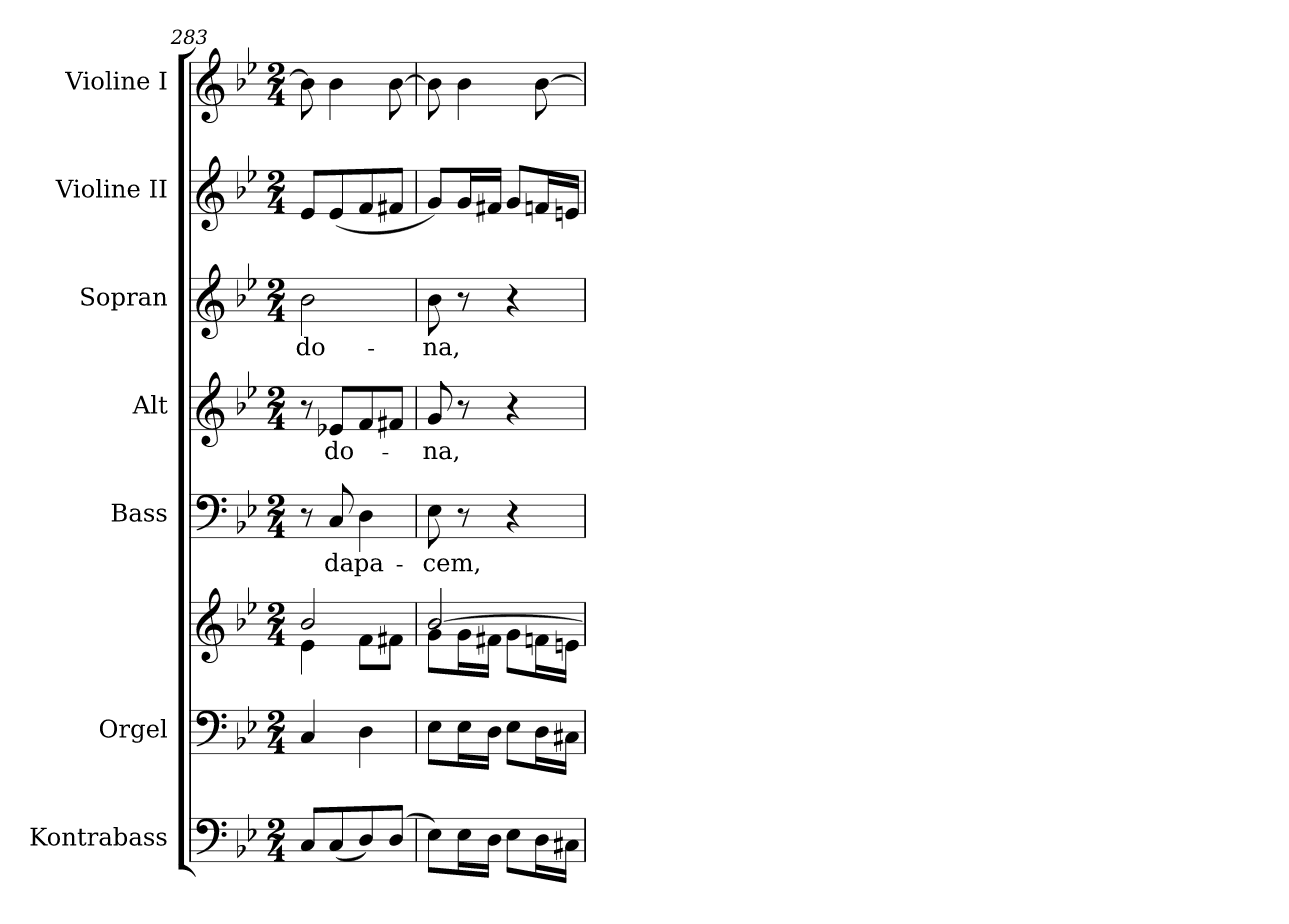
**kern	**kern	**kern	**kern	**text	**kern	**text	**kern	**text	**kern	**kern
*part7	*part6	*part6	*part5	*part5	*part4	*part4	*part3	*part3	*part2	*part1
*staff8	*staff7	*staff6	*staff5	*staff5	*staff4	*staff4	*staff3	*staff3	*staff2	*staff1
*I"Kontrabass	*I"Orgel	*	*I"Bass	*	*I"Alt	*	*I"Sopran	*	*I"Violine II	*I"Violine I
*I'Kb.	*I'Org.	*	*I'B	*	*I'A	*	*I'S	*	*I'Vl. II	*I'Vl. I
*clefF4	*clefF4	*clefG2	*clefF4	*	*clefG2	*	*clefG2	*	*clefG2	*clefG2
*ITrd7c12	*	*	*	*	*	*	*	*	*	*
*k[b-e-]	*k[b-e-]	*k[b-e-]	*k[b-e-]	*	*k[b-e-]	*	*k[b-e-]	*	*k[b-e-]	*k[b-e-]
*B-:	*B-:	*B-:	*B-:	*	*B-:	*	*B-:	*	*B-:	*B-:
*M2/4	*M2/4	*M2/4	*M2/4	*	*M2/4	*	*M2/4	*	*M2/4	*M2/4
=283	=283	=283	=283	=283	=283	=283	=283	=283	=283	=283
*	*	*^	*	*	*	*	*	*	*	*
!	!	!	!	!	!	!	!	!	!LO:LY:b	!	!
8CC/L	4C/	2b-/	4e-\	8r	.	8r	.	2b-\	do-	8e-/L	8b-\]
!	!	!	!	!	!LO:LY:b	!	!LO:LY:b	!	!	!	!
(<8CC/	.	.	.	8C/	da	8e-X/L	do-	.	.	(<8e-/	4b-\
!	!	!	!	!	!LO:LY:b	!	!	!	!	!	!
8DD/)	4D\	.	8f\L	4D\	pa-	8f/	.	.	.	8f/	.
(8DD/J	.	.	8f#X\J	.	.	8f#X/J	.	.	.	8f#X/J	[8b-\
=284	=284	=284	=284	=284	=284	=284	=284	=284	=284	=284	=284
!	!	!	!	!	!LO:LY:b	!	!LO:LY:b	!	!LO:LY:b	!	!
8EE-\L)	8E-\L	[>2b-/	8g\L	8E-\	-cem,	8g/	-na,	8b-\	-na,	8g/L)	8b-\]
16EE-\L	16E-\L	.	16g\L	8r	.	8r	.	8r	.	16g/L	4b-\
16DD\JJ	16D\JJ	.	16f#X\JJ	.	.	.	.	.	.	16f#X/JJ	.
8EE-\L	8E-\L	.	8g\L	4r	.	4r	.	4r	.	8g/L	.
16DD\L	16D\L	.	16fn\L	.	.	.	.	.	.	16fn/L	[8b-\
16CC#X\JJ	16C#X\JJ	.	16en\JJ	.	.	.	.	.	.	16en/JJ	.
*	*	*v	*v	*	*	*	*	*	*	*	*
=	=	=	=	=	=	=	=	=	=	=
*-	*-	*-	*-	*-	*-	*-	*-	*-	*-	*-
